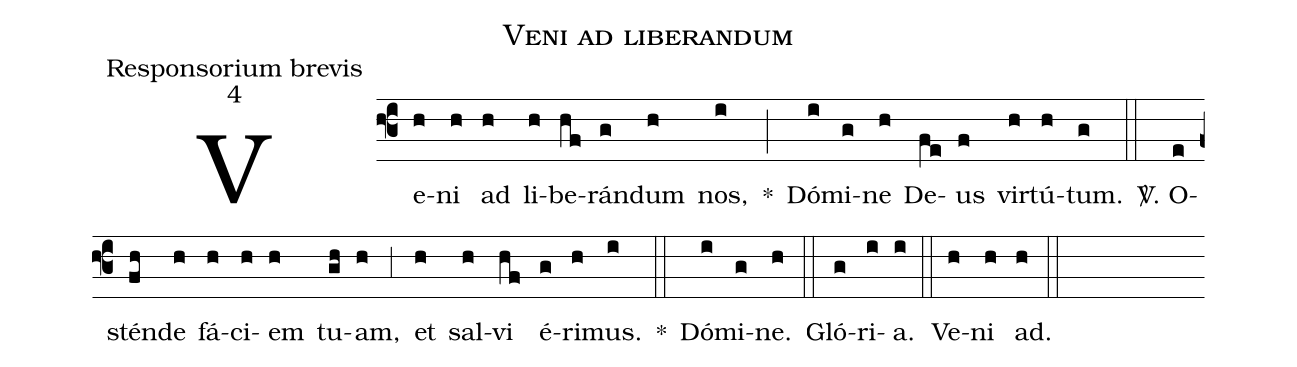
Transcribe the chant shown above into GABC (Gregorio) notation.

name:Veni ad liberandum;
office-part:Responsorium brevis;
mode:4;
%%
(f3) Ve(h)ni(h) ad(h) li(h)be(hf)rán(g)dum(h) nos,(i) *(;) Dó(i)mi(g)ne(h) De(fe)us(f) vir(h)tú(h)tum.(g) (::)

<sp>V/</sp>. O(e)stén(fh)de(h) fá(h)ci(h)em(h) tu(gh)am,(h) (,3) et(h) sal(h)vi(hf) é(g)ri(h)mus.(i) *(::) Dó(i)mi(g)ne.(h) (::)
Gló(g)ri(i)a.(i) (::)
Ve(h)ni(h) ad.(h) (::)
